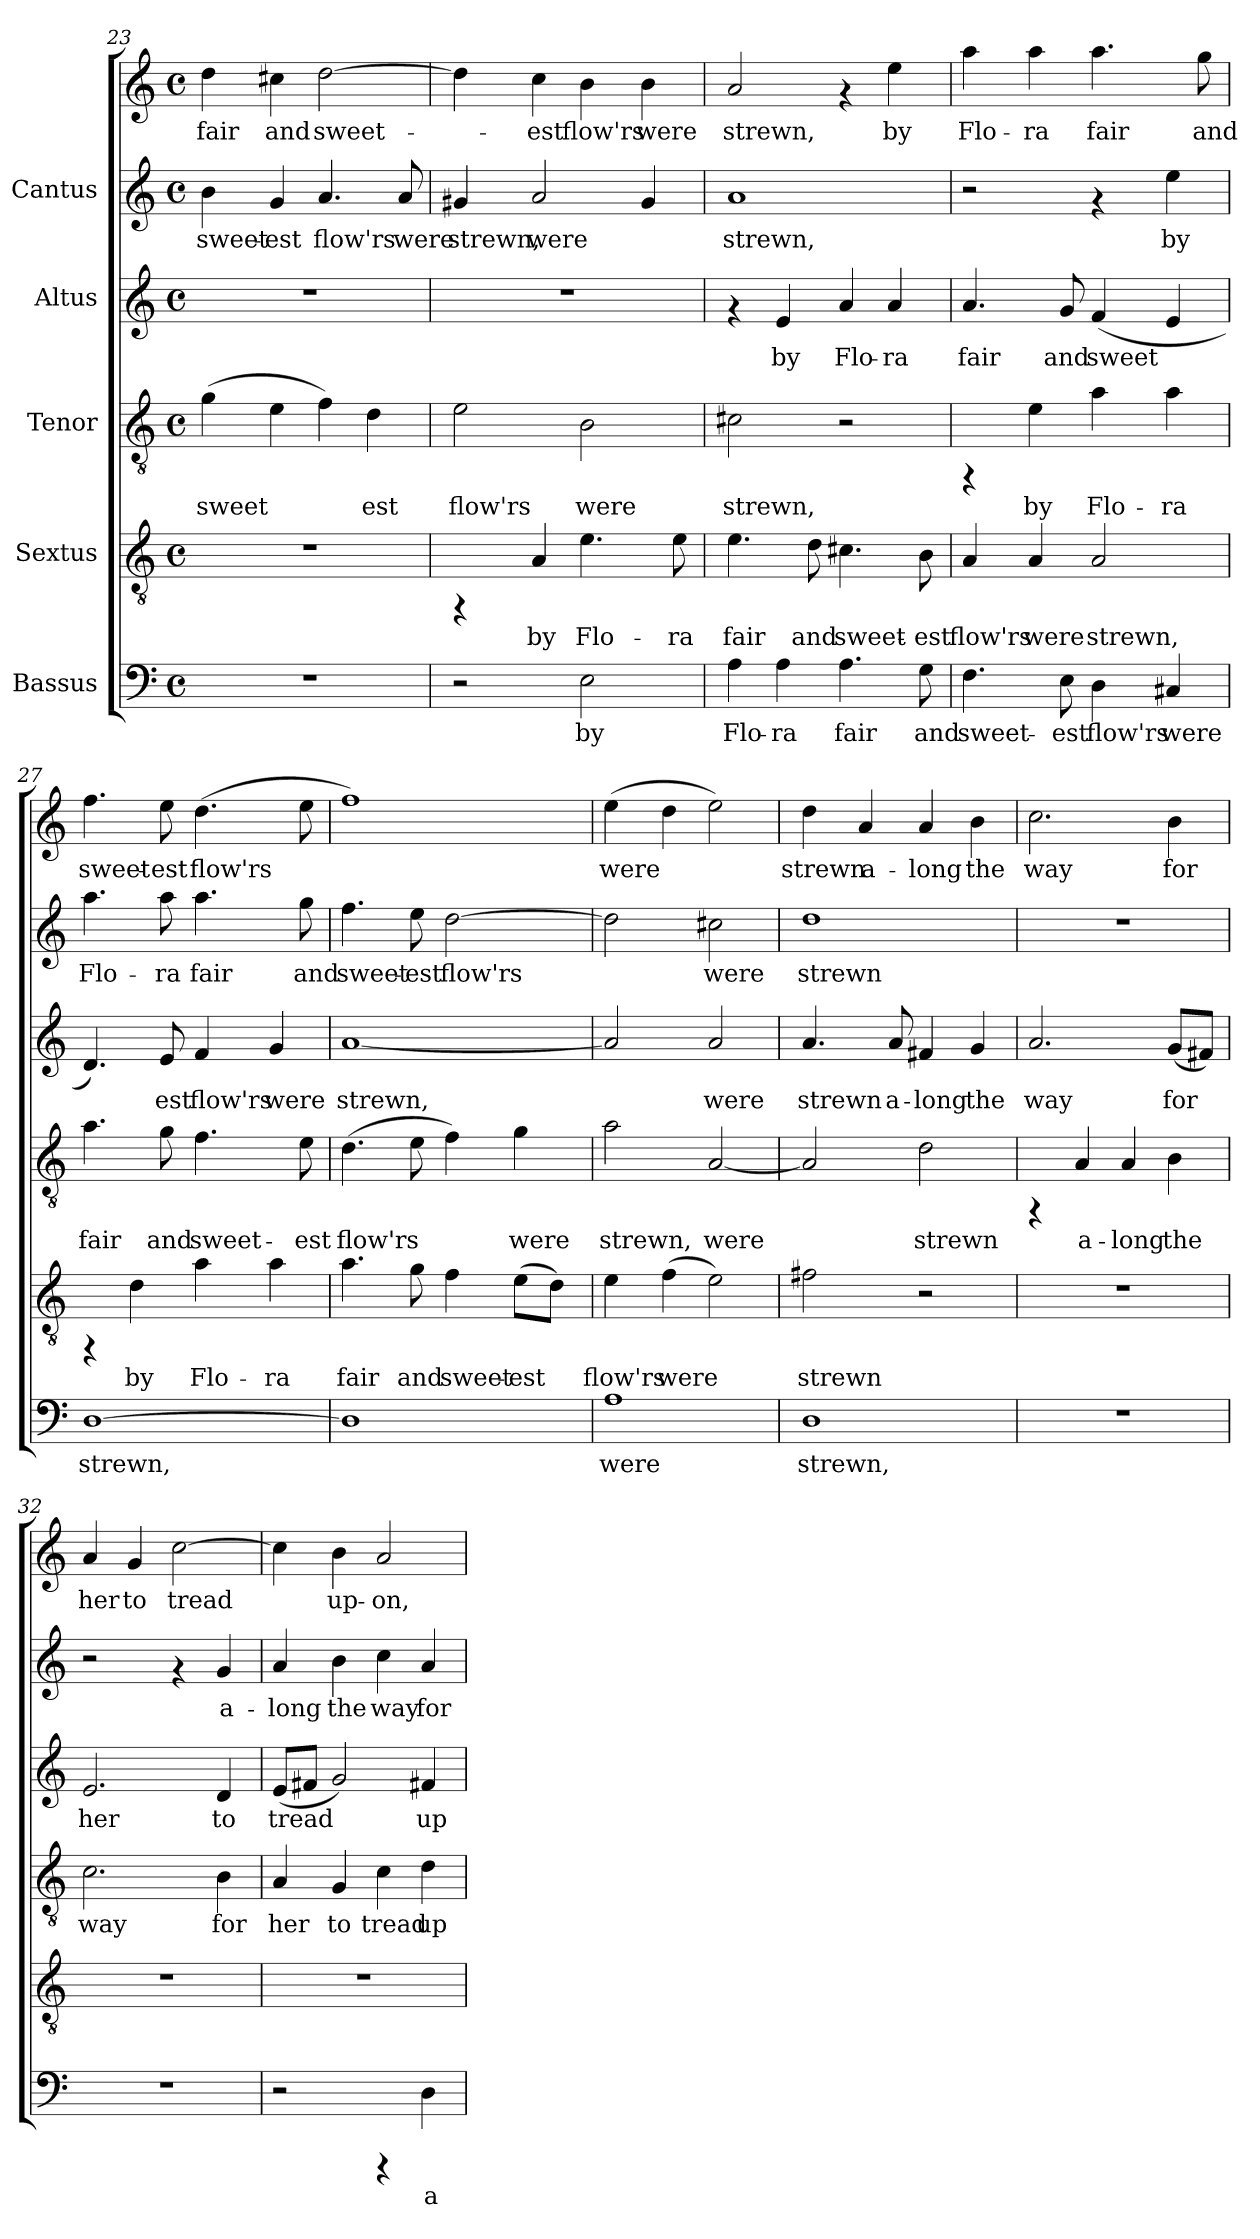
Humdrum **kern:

**kern	**text	**kern	**text	**kern	**text	**kern	**text	**kern	**text	**kern	**text
*part5	*part5	*part4	*part4	*part3	*part3	*part2	*part2	*part1	*part1	*part1	*part1
*staff6	*staff6	*staff5	*staff5	*staff4	*staff4	*staff3	*staff3	*staff2	*staff2	*staff1	*staff1
*I"Bassus	*	*I"Sextus	*	*I"Tenor	*	*I"Altus	*	*I"Cantus	*	*	*
*clefF4	*	*clefGv2	*	*clefGv2	*	*clefG2	*	*clefG2	*	*clefG2	*
*M4/4	*	*M4/4	*	*M4/4	*	*M4/4	*	*M4/4	*	*M4/4	*
*met(c)	*	*met(c)	*	*met(c)	*	*met(c)	*	*met(c)	*	*met(c)	*
=23	=23	=23	=23	=23	=23	=23	=23	=23	=23	=23	=23
!	!	!	!	!	!LO:LY:b:cj	!	!	!	!LO:LY:b:cj	!	!LO:LY:b:cj
1r	.	1r	.	(>4g\	sweet-	1r	.	4b\	-sweet-	4dd\	fair
!	!	!	!	!	!LO:LY:b:cj	!	!	!	!LO:LY:b:cj	!	!LO:LY:b:cj
.	.	.	.	4e\	-	.	.	4g/	-est	4cc#X\	and
!	!	!	!	!	!LO:LY:b:cj	!	!	!	!LO:LY:b:cj	!	!LO:LY:b:cj
.	.	.	.	4f\)	.	.	.	4.a/	flow'rs	[>2dd\	sweet-
!	!	!	!	!	!LO:LY:b:cj	!	!	!	!	!	!
.	.	.	.	4d\	est	.	.	.	.	.	.
!	!	!	!	!	!	!	!	!	!LO:LY:b:cj	!	!
.	.	.	.	.	.	.	.	8a/	were	.	.
=24	=24	=24	=24	=24	=24	=24	=24	=24	=24	=24	=24
!	!	!	!	!	!LO:LY:b:cj	!	!	!	!LO:LY:b:cj	!	!LO:LY:b:cj
2r	.	4rFF	.	2e\	flow'rs	1r	.	4g#X/	strewn,	4dd\]	.
!	!	!	!LO:LY:b:cj	!	!	!	!	!	!LO:LY:b:cj	!	!LO:LY:b:cj
.	.	4A/	by	.	.	.	.	2a/	were	4cc\	est
!	!LO:LY:b:cj	!	!LO:LY:b:cj	!	!LO:LY:b:cj	!	!	!	!	!	!LO:LY:b:cj
2E\	by	4.e\	Flo-	2B\	were	.	.	.	.	4b\	flow'rs
!	!	!	!	!	!	!	!	!	!LO:LY:b:cj	!	!LO:LY:b:cj
.	.	.	.	.	.	.	.	4g#/	.	4b\	were
!	!	!	!LO:LY:b:cj	!	!	!	!	!	!	!	!
.	.	8e\	-ra	.	.	.	.	.	.	.	.
!!LO:LB:g=z
=25	=25	=25	=25	=25	=25	=25	=25	=25	=25	=25	=25
!	!LO:LY:b:cj	!	!LO:LY:b:cj	!	!LO:LY:b:cj	!	!	!	!LO:LY:b:cj	!	!LO:LY:b:cj
4A\	Flo-	4.e\	fair	2c#X\	strewn,	4rf	.	1a	strewn,	2a/	strewn,
!	!LO:LY:b:cj	!	!	!	!	!	!LO:LY:b:cj	!	!	!	!
4A\	-ra	.	.	.	.	4e/	by	.	.	.	.
!	!	!	!LO:LY:b:cj	!	!	!	!	!	!	!	!
.	.	8d\	and	.	.	.	.	.	.	.	.
!	!LO:LY:b:cj	!	!LO:LY:b:cj	!	!	!	!LO:LY:b:cj	!	!	!	!
4.A\	fair	4.c#X\	sweet-	2r	.	4a/	Flo-	.	.	4rf	.
!	!	!	!	!	!	!	!LO:LY:b:cj	!	!	!	!LO:LY:b:cj
.	.	.	.	.	.	4a/	-ra	.	.	4ee\	by
!	!LO:LY:b:cj	!	!LO:LY:b:cj	!	!	!	!	!	!	!	!
8G\	and	8B\	-est	.	.	.	.	.	.	.	.
=26	=26	=26	=26	=26	=26	=26	=26	=26	=26	=26	=26
!	!LO:LY:b:cj	!	!LO:LY:b:cj	!	!	!	!LO:LY:b:cj	!	!	!	!LO:LY:b:cj
4.F\	sweet-	4A/	flow'rs	4rFF	.	4.a/	fair	2r	.	4aa\	Flo-
!	!	!	!LO:LY:b:cj	!	!LO:LY:b:cj	!	!	!	!	!	!LO:LY:b:cj
.	.	4A/	were	4e\	by	.	.	.	.	4aa\	-ra
!	!LO:LY:b:cj	!	!	!	!	!	!LO:LY:b:cj	!	!	!	!
8E\	-est	.	.	.	.	8g/	and	.	.	.	.
!	!LO:LY:b:cj	!	!LO:LY:b:cj	!	!LO:LY:b:cj	!	!LO:LY:b:cj	!	!	!	!LO:LY:b:cj
4D\	flow'rs	2A/	strewn,	4a\	Flo-	(<4f/	sweet-	4rf	.	4.aa\	fair
!	!LO:LY:b:cj	!	!	!	!LO:LY:b:cj	!	!LO:LY:b:cj	!	!LO:LY:b:cj	!	!
4C#X/	were	.	.	4a\	-ra	4e/	--	4ee\	by	.	.
!	!	!	!	!	!	!	!	!	!	!	!LO:LY:b:cj
.	.	.	.	.	.	.	.	.	.	8gg\	and
=27	=27	=27	=27	=27	=27	=27	=27	=27	=27	=27	=27
!	!LO:LY:b:cj	!	!	!	!LO:LY:b:cj	!	!LO:LY:b:cj	!	!LO:LY:b:cj	!	!LO:LY:b:cj
[>1D	strewn,	4rFF	.	4.a\	fair	4.d/)	-	4.aa\	Flo-	4.ff\	sweet-
!	!	!	!LO:LY:b:cj	!	!	!	!	!	!	!	!
.	.	4d\	by	.	.	.	.	.	.	.	.
!	!	!	!	!	!LO:LY:b:cj	!	!LO:LY:b:cj	!	!LO:LY:b:cj	!	!LO:LY:b:cj
.	.	.	.	8g\	and	8e/	est	8aa\	-ra	8ee\	-est
!	!	!	!LO:LY:b:cj	!	!LO:LY:b:cj	!	!LO:LY:b:cj	!	!LO:LY:b:cj	!	!LO:LY:b:cj
.	.	4a\	Flo-	4.f\	sweet-	4f/	flow'rs	4.aa\	fair	(>4.dd\	flow'rs
!	!	!	!LO:LY:b:cj	!	!	!	!LO:LY:b:cj	!	!	!	!
.	.	4a\	-ra	.	.	4g/	were	.	.	.	.
!	!	!	!	!	!LO:LY:b:cj	!	!	!	!LO:LY:b:cj	!	!LO:LY:b:cj
.	.	.	.	8e\	-est	.	.	8gg\	and	8ee\	.
=28	=28	=28	=28	=28	=28	=28	=28	=28	=28	=28	=28
!	!	!	!LO:LY:b:cj	!	!LO:LY:b:cj	!	!LO:LY:b:cj	!	!LO:LY:b:cj	!	!
1D]	.	4.a\	fair	(>4.d\	flow'rs	[<1a	strewn,	4.ff\	sweet-	1ff)	.
!	!	!	!LO:LY:b:cj	!	!LO:LY:b:cj	!	!	!	!LO:LY:b:cj	!	!
.	.	8g\	and	8e\	.	.	.	8ee\	-est	.	.
!	!	!	!LO:LY:b:cj	!	!LO:LY:b:cj	!	!	!	!LO:LY:b:cj	!	!
.	.	4f\	sweet-	4f\)	.	.	.	[>2dd\	flow'rs	.	.
!	!	!	!LO:LY:b:cj	!	!LO:LY:b:cj	!	!	!	!	!	!
.	.	(>8e\L	-est	4g\	were	.	.	.	.	.	.
!	!	!	!LO:LY:b:cj	!	!	!	!	!	!	!	!
.	.	8d\J)	.	.	.	.	.	.	.	.	.
!!LO:PB:g=z
=29	=29	=29	=29	=29	=29	=29	=29	=29	=29	=29	=29
!	!LO:LY:b:cj	!	!LO:LY:b:cj	!	!LO:LY:b:cj	!	!LO:LY:b:cj	!	!LO:LY:b:cj	!	!LO:LY:b:cj
1A	were	4e\	flow'rs	2a\	strewn,	2a/]	.	2dd\]	.	(>4ee\	were
!	!	!	!LO:LY:b:cj	!	!	!	!	!	!	!	!LO:LY:b:cj
.	.	(>4f\	were	.	.	.	.	.	.	4dd\	.
!	!	!	!LO:LY:b:cj	!	!LO:LY:b:cj	!	!LO:LY:b:cj	!	!LO:LY:b:cj	!	!LO:LY:b:cj
.	.	2e\)	.	[<2A/	were	2a/	were	2cc#X\	were	2ee\)	.
=30	=30	=30	=30	=30	=30	=30	=30	=30	=30	=30	=30
!	!LO:LY:b:cj	!	!LO:LY:b:cj	!	!LO:LY:b:cj	!	!LO:LY:b:cj	!	!LO:LY:b:cj	!	!LO:LY:b:cj
1D	strewn,	2f#X\	strewn	2A/]	.	4.a/	strewn	1dd	strewn	4dd\	strewn
!	!	!	!	!	!	!	!	!	!	!	!LO:LY:b:cj
.	.	.	.	.	.	.	.	.	.	4a/	a-
!	!	!	!	!	!	!	!LO:LY:b:cj	!	!	!	!
.	.	.	.	.	.	8a/	a-	.	.	.	.
!	!	!	!	!	!LO:LY:b:cj	!	!LO:LY:b:cj	!	!	!	!LO:LY:b:cj
.	.	2r	.	2d\	strewn	4f#X/	-long	.	.	4a/	-long
!	!	!	!	!	!	!	!LO:LY:b:cj	!	!	!	!LO:LY:b:cj
.	.	.	.	.	.	4g/	the	.	.	4b\	the
=31	=31	=31	=31	=31	=31	=31	=31	=31	=31	=31	=31
!	!	!	!	!	!	!	!LO:LY:b:cj	!	!	!	!LO:LY:b:cj
1r	.	1r	.	4rFF	.	2.a/	way	1r	.	2.cc\	way
!	!	!	!	!	!LO:LY:b:cj	!	!	!	!	!	!
.	.	.	.	4A/	a-	.	.	.	.	.	.
!	!	!	!	!	!LO:LY:b:cj	!	!	!	!	!	!
.	.	.	.	4A/	-long	.	.	.	.	.	.
!	!	!	!	!	!LO:LY:b:cj	!	!LO:LY:b:cj	!	!	!	!LO:LY:b:cj
.	.	.	.	4B\	the	(<8g/L	for	.	.	4b\	for
!	!	!	!	!	!	!	!LO:LY:b:cj	!	!	!	!
.	.	.	.	.	.	8f#X/J)	.	.	.	.	.
=32	=32	=32	=32	=32	=32	=32	=32	=32	=32	=32	=32
!	!	!	!	!	!LO:LY:b:cj	!	!LO:LY:b:cj	!	!	!	!LO:LY:b:cj
1r	.	1r	.	2.c\	way	2.e/	her	2r	.	4a/	her
!	!	!	!	!	!	!	!	!	!	!	!LO:LY:b:cj
.	.	.	.	.	.	.	.	.	.	4g/	to
!	!	!	!	!	!	!	!	!	!	!	!LO:LY:b:cj
.	.	.	.	.	.	.	.	4rf	.	[>2cc\	tread
!	!	!	!	!	!LO:LY:b:cj	!	!LO:LY:b:cj	!	!LO:LY:b:cj	!	!
.	.	.	.	4B\	for	4d/	to	4g/	a-	.	.
=33	=33	=33	=33	=33	=33	=33	=33	=33	=33	=33	=33
!	!	!	!	!	!LO:LY:b:cj	!	!LO:LY:b:cj	!	!LO:LY:b:cj	!	!LO:LY:b:cj
2r	.	1r	.	4A/	her	(<8e/L	tread	4a/	long	4cc\]	-
!	!	!	!	!	!	!	!LO:LY:b:cj	!	!	!	!
.	.	.	.	.	.	8f#X/J	.	.	.	.	.
!	!	!	!	!	!LO:LY:b:cj	!	!LO:LY:b:cj	!	!LO:LY:b:cj	!	!LO:LY:b:cj
.	.	.	.	4G/	to	2g/)	.	4b\	the	4b\	up-
!	!	!	!	!	!LO:LY:b:cj	!	!	!	!LO:LY:b:cj	!	!LO:LY:b:cj
4rCCC	.	.	.	4c\	tread	.	.	4cc\	way	2a/	-on,
!	!LO:LY:b:cj	!	!	!	!LO:LY:b:cj	!	!LO:LY:b:cj	!	!LO:LY:b:cj	!	!
4D\	a-	.	.	4d\	up-	4f#X/	up-	4a/	for	.	.
=	=	=	=	=	=	=	=	=	=	=	=
*-	*-	*-	*-	*-	*-	*-	*-	*-	*-	*-	*-
